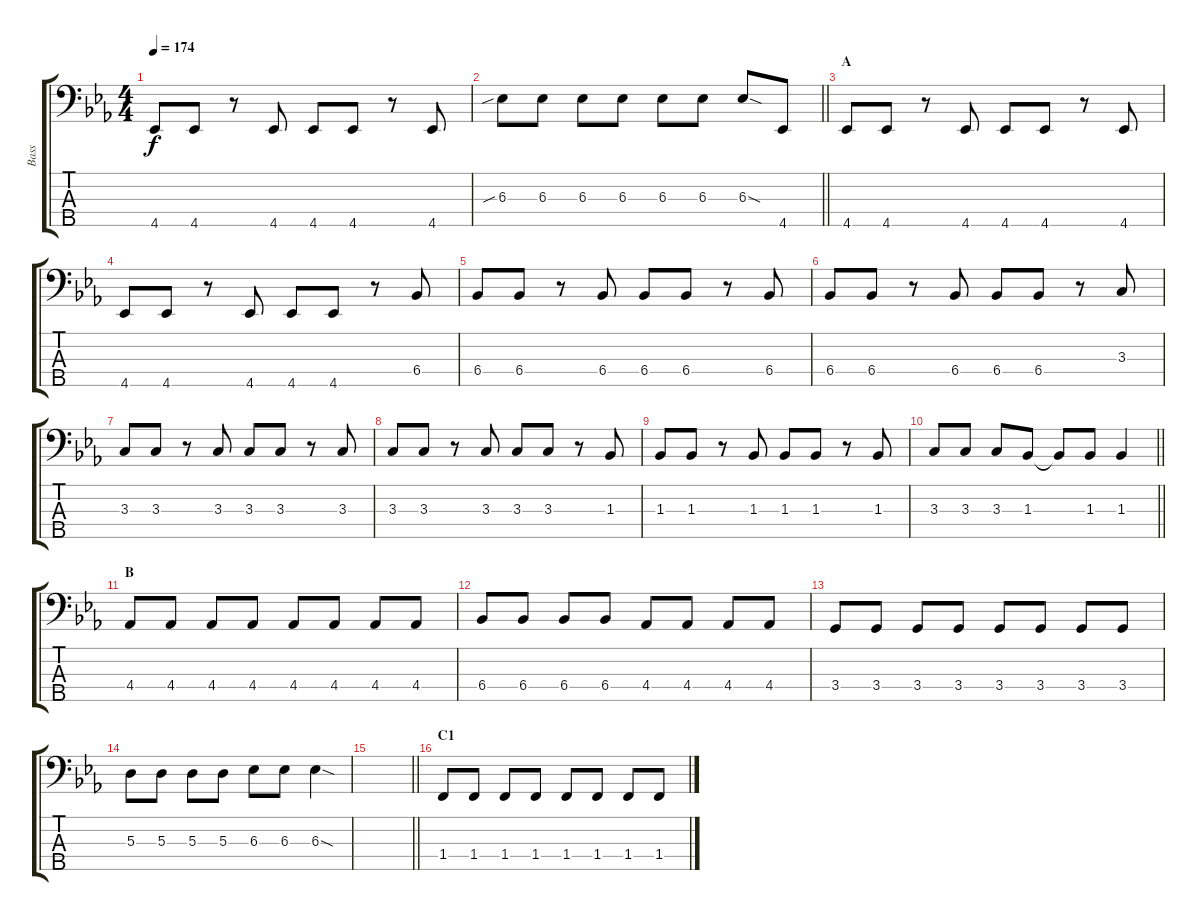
\track ("Bass" "Bass") {instrument electricbassfinger}
\staff {score tabs}
\tuning (G2 D2 A1 E1 B0) {hide}
\ts (4 4)
\tempo 174
\clef f4
\ks eb
4.5.8{dy f} 4.5.8 r.8 4.5.8 4.5.8 4.5.8 r.8 4.5.8 |
\barLineRight lightlight
6.3{sib}.8 6.3.8 6.3.8 6.3.8 6.3.8 6.3.8 6.3{sod}.8 4.5.8 |
\section ("" "A")
4.5.8 4.5.8 r.8 4.5.8 4.5.8 4.5.8 r.8 4.5.8 |
4.5.8 4.5.8 r.8 4.5.8 4.5.8 4.5.8 r.8 6.4.8 |
6.4.8 6.4.8 r.8 6.4.8 6.4.8 6.4.8 r.8 6.4.8 |
6.4.8 6.4.8 r.8 6.4.8 6.4.8 6.4.8 r.8 3.3.8 |
3.3.8 3.3.8 r.8 3.3.8 3.3.8 3.3.8 r.8 3.3.8 |
3.3.8 3.3.8 r.8 3.3.8 3.3.8 3.3.8 r.8 1.3.8 |
1.3.8 1.3.8 r.8 1.3.8 1.3.8 1.3.8 r.8 1.3.8 |
\barLineRight lightlight
3.3.8 3.3.8 3.3.8 1.3.8 1.3{t}.8 1.3.8 1.3.4 |
\section ("" "B")
4.4.8 4.4.8 4.4.8 4.4.8 4.4.8 4.4.8 4.4.8 4.4.8 |
6.4.8 6.4.8 6.4.8 6.4.8 4.4.8 4.4.8 4.4.8 4.4.8 |
3.4.8 3.4.8 3.4.8 3.4.8 3.4.8 3.4.8 3.4.8 3.4.8 |
5.3.8 5.3.8 5.3.8 5.3.8 6.3.8 6.3.8 6.3{sod}.4 |
\barLineRight lightlight
|
\section ("" "C1")
1.4.8 1.4.8 1.4.8 1.4.8 1.4.8 1.4.8 1.4.8 1.4.8
